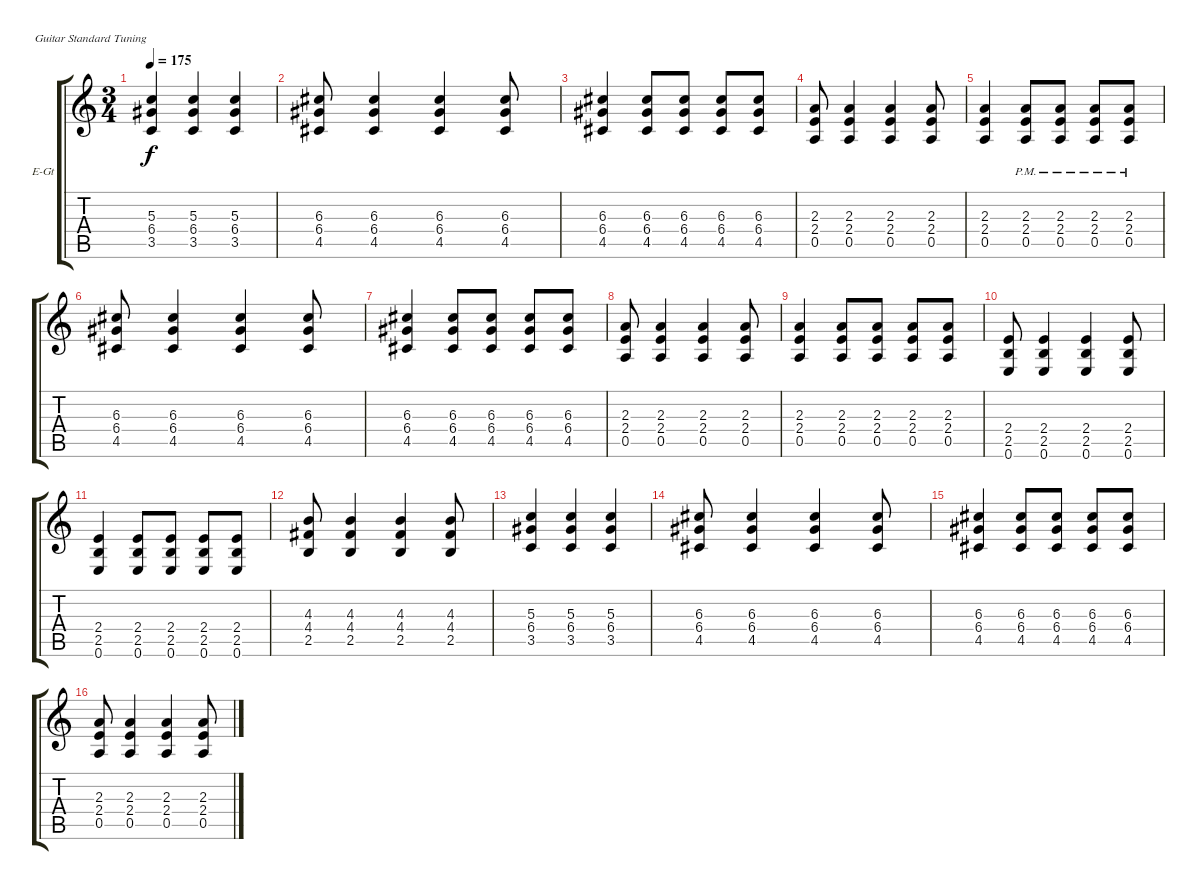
\bracketExtendMode groupsimilarinstruments
\firstSystemTrackNameOrientation horizontal
\otherSystemsTrackNameOrientation horizontal
\track ("Lead Guitar" "E-Gt") {instrument overdrivenguitar}
\staff {score tabs}
\tuning (E4 B3 G3 D3 A2 E2)
\ts (3 4)
\tempo 175
\clef g2
\ks c
(5.3 6.4 3.5).4{dy f} (5.3 6.4 3.5).4 (5.3 6.4 3.5).4 |
(6.3 6.4 4.5).8 (6.3 6.4 4.5).4 (6.3 6.4 4.5).4 (6.3 6.4 4.5).8 |
(6.3 6.4 4.5).4 (6.3 6.4 4.5).8 (6.3 6.4 4.5).8 (6.3 6.4 4.5).8 (6.3 6.4 4.5).8 |
(2.3 2.4 0.5).8 (2.3 2.4 0.5).4 (2.3 2.4 0.5).4 (2.3 2.4 0.5).8 |
(2.3 2.4 0.5).4 (2.3{pm} 2.4{pm} 0.5{pm}).8 (2.3{pm} 2.4{pm} 0.5{pm}).8 (2.3{pm} 2.4{pm} 0.5{pm}).8 (2.3{pm} 2.4{pm} 0.5{pm}).8 |
(6.3 6.4 4.5).8 (6.3 6.4 4.5).4 (6.3 6.4 4.5).4 (6.3 6.4 4.5).8 |
(6.3 6.4 4.5).4 (6.3 6.4 4.5).8 (6.3 6.4 4.5).8 (6.3 6.4 4.5).8 (6.3 6.4 4.5).8 |
(2.3 2.4 0.5).8 (2.3 2.4 0.5).4 (2.3 2.4 0.5).4 (2.3 2.4 0.5).8 |
(2.3 2.4 0.5).4 (2.3 2.4 0.5).8 (2.3 2.4 0.5).8 (2.3 2.4 0.5).8 (2.3 2.4 0.5).8 |
(2.4 2.5 0.6).8 (2.4 2.5 0.6).4 (2.4 2.5 0.6).4 (2.4 2.5 0.6).8 |
(2.4 2.5 0.6).4 (2.4 2.5 0.6).8 (2.4 2.5 0.6).8 (2.4 2.5 0.6).8 (2.4 2.5 0.6).8 |
(4.3 4.4 2.5).8 (4.3 4.4 2.5).4 (4.3 4.4 2.5).4 (4.3 4.4 2.5).8 |
(5.3 6.4 3.5).4 (5.3 6.4 3.5).4 (5.3 6.4 3.5).4 |
(6.3 6.4 4.5).8 (6.3 6.4 4.5).4 (6.3 6.4 4.5).4 (6.3 6.4 4.5).8 |
(6.3 6.4 4.5).4 (6.3 6.4 4.5).8 (6.3 6.4 4.5).8 (6.3 6.4 4.5).8 (6.3 6.4 4.5).8 |
(2.3 2.4 0.5).8 (2.3 2.4 0.5).4 (2.3 2.4 0.5).4 (2.3 2.4 0.5).8
